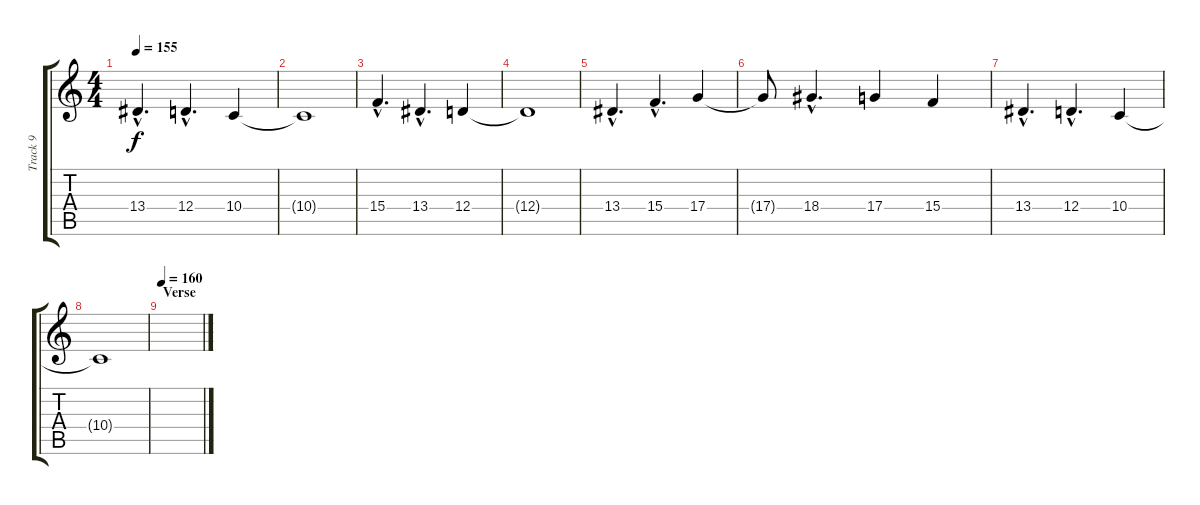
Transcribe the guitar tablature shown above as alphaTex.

\track ("Track 9" "Track 9") {instrument stringensemble1}
\staff {score tabs}
\tuning (E4 B3 G3 D3 A2 E2) {hide}
\ts (4 4)
\tempo 155
\clef g2
\ks c
13.4{hac}.4{d dy f} 12.4{hac}.4{d} 10.4.4 |
10.4{t}.1 |
15.4{hac}.4{d} 13.4{hac}.4{d} 12.4.4 |
12.4{t}.1 |
13.4{hac}.4{d} 15.4{hac}.4{d} 17.4.4 |
17.4{t}.8 18.4{hac}.4{d} 17.4.4 15.4.4 |
13.4{hac}.4{d} 12.4{hac}.4{d} 10.4.4 |
10.4{t}.1 |
\section ("" "Verse")
\tempo 160
